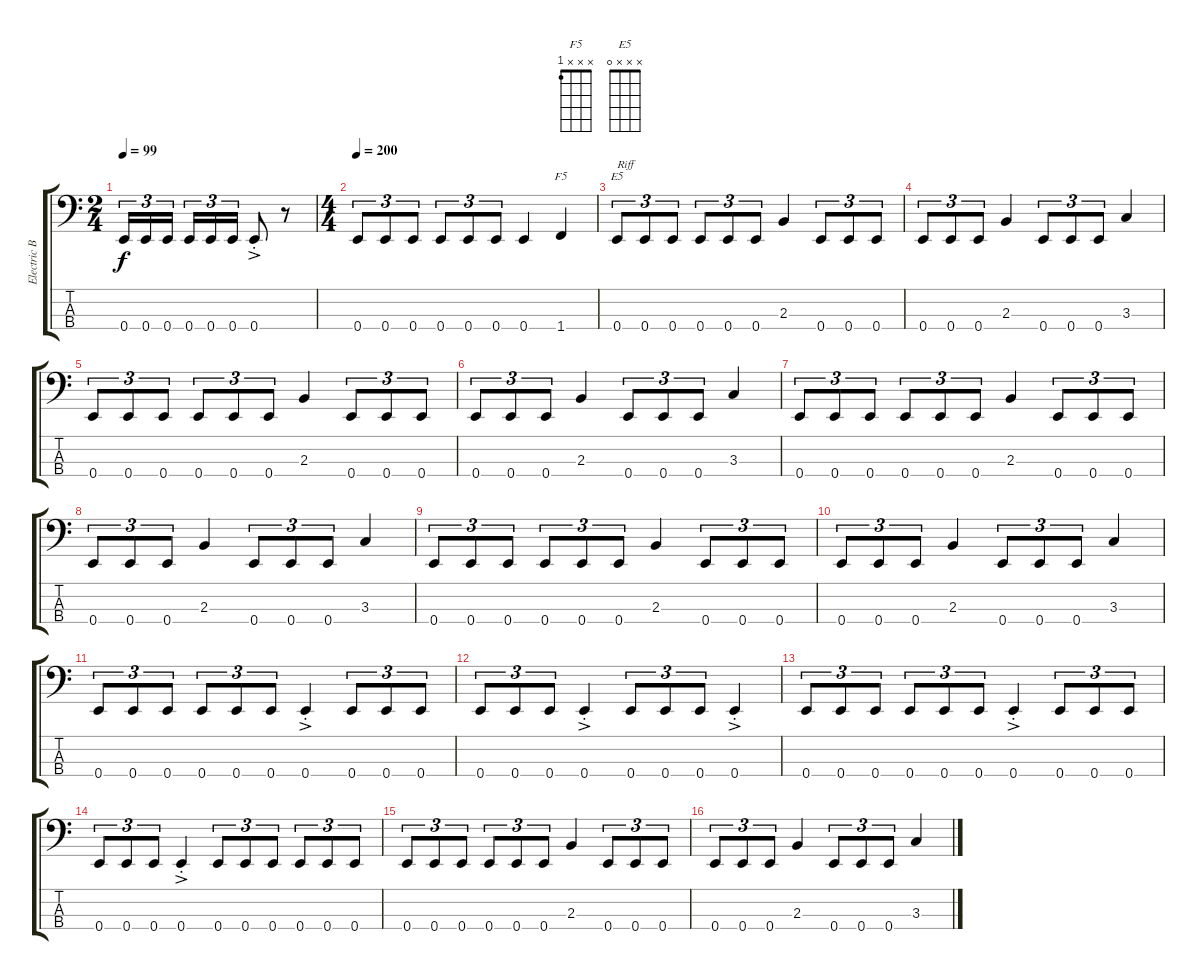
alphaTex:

\track ("Electric Bass" "Electric B") {instrument electricbassfinger}
\staff {score tabs}
\tuning (G2 D2 A1 E1) {hide}
\chord ("F5" x x x 1)
\chord ("E5" x x x 0)
\ts (2 4)
\tempo 99
\clef f4
\ks c
0.4.16{tu (3 2) dy f} 0.4.16{tu (3 2)} 0.4.16{tu (3 2)} 0.4.16{tu (3 2)} 0.4.16{tu (3 2)} 0.4.16{tu (3 2)} 0.4{ac st}.8 r.8 |
\ts (4 4)
\tempo 200
0.4.8{tu (3 2)} 0.4.8{tu (3 2)} 0.4.8{tu (3 2)} 0.4.8{tu (3 2)} 0.4.8{tu (3 2)} 0.4.8{tu (3 2)} 0.4.4 1.4.4{ch "F5"} |
0.4.8{tu (3 2) ch "E5" txt "Riff"} 0.4.8{tu (3 2)} 0.4.8{tu (3 2)} 0.4.8{tu (3 2)} 0.4.8{tu (3 2)} 0.4.8{tu (3 2)} 2.3.4 0.4.8{tu (3 2)} 0.4.8{tu (3 2)} 0.4.8{tu (3 2)} |
0.4.8{tu (3 2)} 0.4.8{tu (3 2)} 0.4.8{tu (3 2)} 2.3.4 0.4.8{tu (3 2)} 0.4.8{tu (3 2)} 0.4.8{tu (3 2)} 3.3.4 |
0.4.8{tu (3 2)} 0.4.8{tu (3 2)} 0.4.8{tu (3 2)} 0.4.8{tu (3 2)} 0.4.8{tu (3 2)} 0.4.8{tu (3 2)} 2.3.4 0.4.8{tu (3 2)} 0.4.8{tu (3 2)} 0.4.8{tu (3 2)} |
0.4.8{tu (3 2)} 0.4.8{tu (3 2)} 0.4.8{tu (3 2)} 2.3.4 0.4.8{tu (3 2)} 0.4.8{tu (3 2)} 0.4.8{tu (3 2)} 3.3.4 |
0.4.8{tu (3 2)} 0.4.8{tu (3 2)} 0.4.8{tu (3 2)} 0.4.8{tu (3 2)} 0.4.8{tu (3 2)} 0.4.8{tu (3 2)} 2.3.4 0.4.8{tu (3 2)} 0.4.8{tu (3 2)} 0.4.8{tu (3 2)} |
0.4.8{tu (3 2)} 0.4.8{tu (3 2)} 0.4.8{tu (3 2)} 2.3.4 0.4.8{tu (3 2)} 0.4.8{tu (3 2)} 0.4.8{tu (3 2)} 3.3.4 |
0.4.8{tu (3 2)} 0.4.8{tu (3 2)} 0.4.8{tu (3 2)} 0.4.8{tu (3 2)} 0.4.8{tu (3 2)} 0.4.8{tu (3 2)} 2.3.4 0.4.8{tu (3 2)} 0.4.8{tu (3 2)} 0.4.8{tu (3 2)} |
0.4.8{tu (3 2)} 0.4.8{tu (3 2)} 0.4.8{tu (3 2)} 2.3.4 0.4.8{tu (3 2)} 0.4.8{tu (3 2)} 0.4.8{tu (3 2)} 3.3.4 |
0.4.8{tu (3 2)} 0.4.8{tu (3 2)} 0.4.8{tu (3 2)} 0.4.8{tu (3 2)} 0.4.8{tu (3 2)} 0.4.8{tu (3 2)} 0.4{ac st}.4 0.4.8{tu (3 2)} 0.4.8{tu (3 2)} 0.4.8{tu (3 2)} |
0.4.8{tu (3 2)} 0.4.8{tu (3 2)} 0.4.8{tu (3 2)} 0.4{ac st}.4 0.4.8{tu (3 2)} 0.4.8{tu (3 2)} 0.4.8{tu (3 2)} 0.4{ac st}.4 |
0.4.8{tu (3 2)} 0.4.8{tu (3 2)} 0.4.8{tu (3 2)} 0.4.8{tu (3 2)} 0.4.8{tu (3 2)} 0.4.8{tu (3 2)} 0.4{ac st}.4 0.4.8{tu (3 2)} 0.4.8{tu (3 2)} 0.4.8{tu (3 2)} |
0.4.8{tu (3 2)} 0.4.8{tu (3 2)} 0.4.8{tu (3 2)} 0.4{ac st}.4 0.4.8{tu (3 2)} 0.4.8{tu (3 2)} 0.4.8{tu (3 2)} 0.4.8{tu (3 2)} 0.4.8{tu (3 2)} 0.4.8{tu (3 2)} |
0.4.8{tu (3 2)} 0.4.8{tu (3 2)} 0.4.8{tu (3 2)} 0.4.8{tu (3 2)} 0.4.8{tu (3 2)} 0.4.8{tu (3 2)} 2.3.4 0.4.8{tu (3 2)} 0.4.8{tu (3 2)} 0.4.8{tu (3 2)} |
0.4.8{tu (3 2)} 0.4.8{tu (3 2)} 0.4.8{tu (3 2)} 2.3.4 0.4.8{tu (3 2)} 0.4.8{tu (3 2)} 0.4.8{tu (3 2)} 3.3.4
